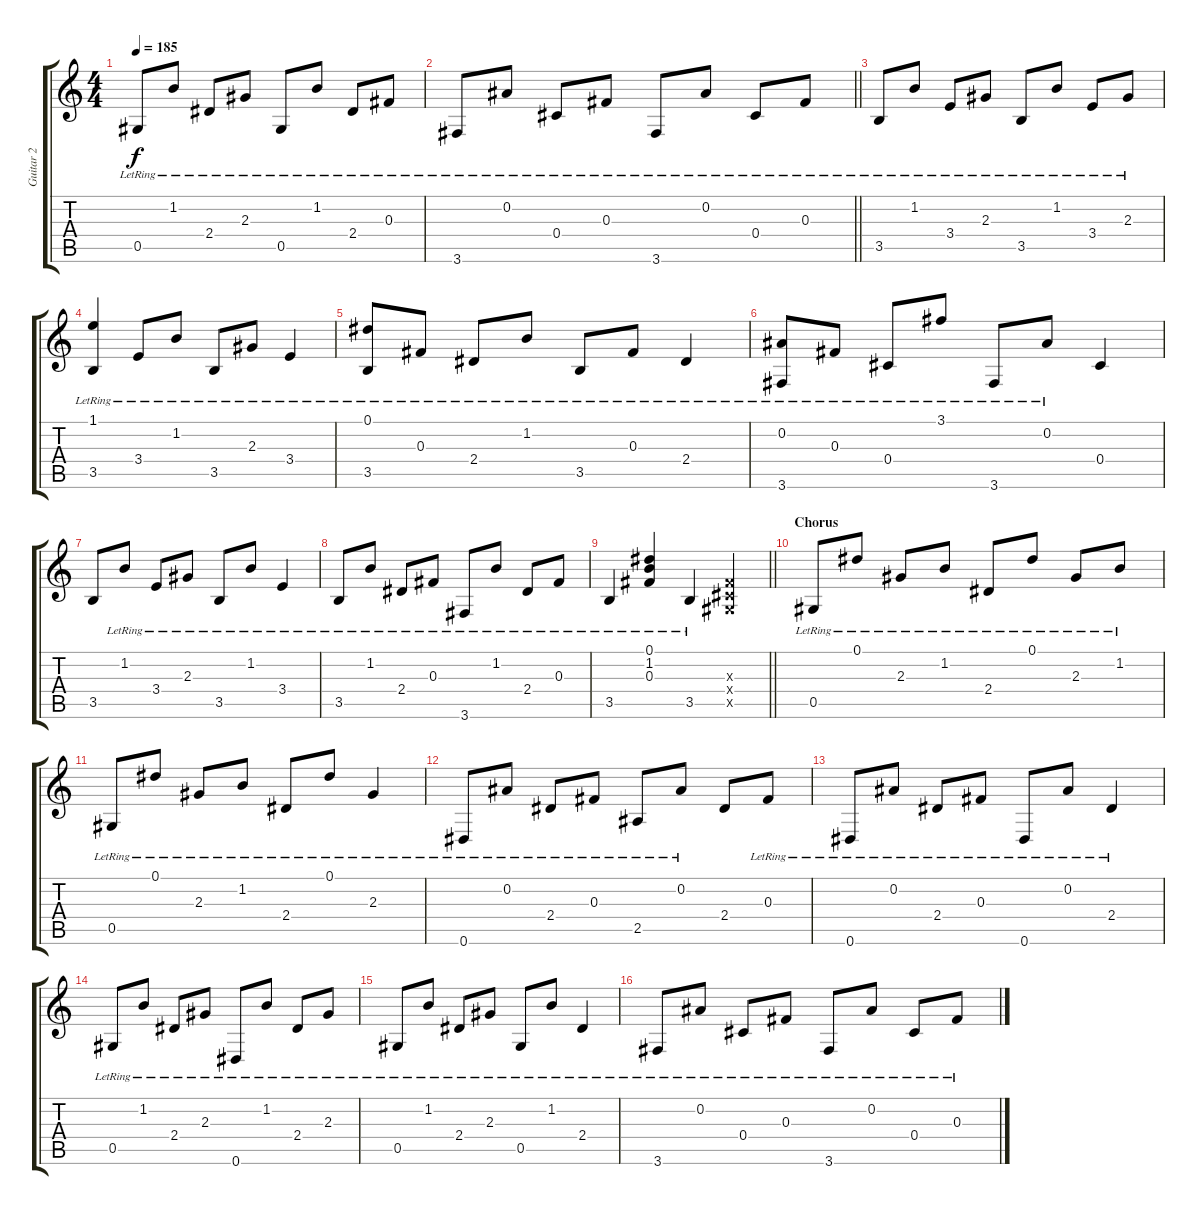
\track ("Guitar 2" "Guitar 2") {instrument acousticguitarsteel}
\staff {score tabs}
\tuning (Eb4 Bb3 Gb3 Db3 Ab2 Eb2) {hide}
\ts (4 4)
\tempo 185
\clef g2
\ks c
0.5{lr}.8{dy f} 1.2{lr}.8 2.4{lr}.8 2.3{lr}.8 0.5{lr}.8 1.2{lr}.8 2.4{lr}.8 0.3{lr}.8 |
\barLineRight lightlight
3.6{lr}.8 0.2{lr}.8 0.4{lr}.8 0.3{lr}.8 3.6{lr}.8 0.2{lr}.8 0.4{lr}.8 0.3{lr}.8 |
3.5{lr}.8 1.2{lr}.8 3.4{lr}.8 2.3{lr}.8 3.5{lr}.8 1.2{lr}.8 3.4{lr}.8 2.3{lr}.8 |
(1.1{lr} 3.5{lr}).4 3.4{lr}.8 1.2{lr}.8 3.5{lr}.8 2.3{lr}.8 3.4{lr}.4 |
(0.1{lr} 3.5{lr}).8 0.3{lr}.8 2.4{lr}.8 1.2{lr}.8 3.5{lr}.8 0.3{lr}.8 2.4{lr}.4 |
(0.2{lr} 3.6{lr}).8 0.3{lr}.8 0.4{lr}.8 3.1{lr}.8 3.6{lr}.8 0.2{lr}.8 0.4.4 |
3.5.8 1.2{lr}.8 3.4{lr}.8 2.3{lr}.8 3.5{lr}.8 1.2{lr}.8 3.4{lr}.4 |
3.5{lr}.8 1.2{lr}.8 2.4{lr}.8 0.3{lr}.8 3.6{lr}.8 1.2{lr}.8 2.4{lr}.8 0.3{lr}.8 |
\barLineRight lightlight
3.5{lr}.4 (0.1{lr} 1.2{lr} 0.3{lr}).4 3.5{lr}.4 (0.3{x} 0.4{x} 0.5{x}).4 |
\section ("" "Chorus")
0.5{lr}.8 0.1{lr}.8 2.3{lr}.8 1.2{lr}.8 2.4{lr}.8 0.1{lr}.8 2.3{lr}.8 1.2{lr}.8 |
0.5{lr}.8 0.1{lr}.8 2.3{lr}.8 1.2{lr}.8 2.4{lr}.8 0.1{lr}.8 2.3{lr}.4 |
0.6{lr}.8 0.2{lr}.8 2.4{lr}.8 0.3{lr}.8 2.5{lr}.8 0.2{lr}.8 2.4.8 0.3{lr}.8 |
0.6{lr}.8 0.2{lr}.8 2.4{lr}.8 0.3{lr}.8 0.6{lr}.8 0.2{lr}.8 2.4{lr}.4 |
0.5{lr}.8 1.2{lr}.8 2.4{lr}.8 2.3{lr}.8 0.6{lr}.8 1.2{lr}.8 2.4{lr}.8 2.3{lr}.8 |
0.5{lr}.8 1.2{lr}.8 2.4{lr}.8 2.3{lr}.8 0.5{lr}.8 1.2{lr}.8 2.4{lr}.4 |
3.6{lr}.8 0.2{lr}.8 0.4{lr}.8 0.3{lr}.8 3.6{lr}.8 0.2{lr}.8 0.4{lr}.8 0.3{lr}.8
